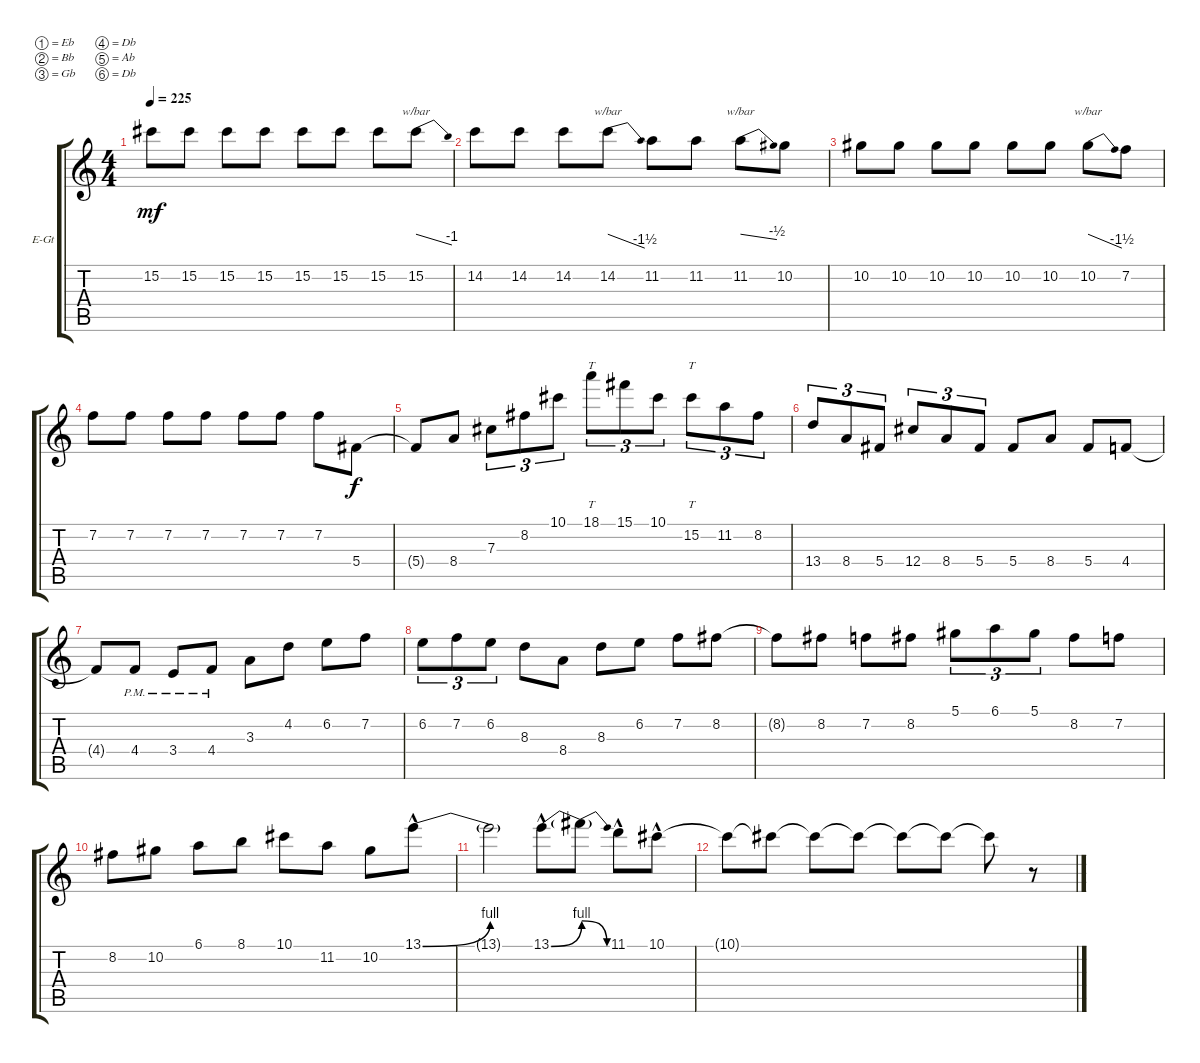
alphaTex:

\bracketExtendMode groupsimilarinstruments
\firstSystemTrackNameOrientation horizontal
\otherSystemsTrackNameOrientation horizontal
\track ("solo" "E-Gt") {instrument distortionguitar}
\staff {score tabs}
\tuning (Eb4 Bb3 Gb3 Db3 Ab2 Db2)
\ts (4 4)
\tempo 225
\clef g2
\ks c
15.2.8{dy mf} 15.2.8 15.2.8 15.2.8 15.2.8 15.2.8 15.2.8 15.2.8{tbe (dive default 0 0 60 -4)} |
14.2.8 14.2.8 14.2.8 14.2.8{tbe (dive default 0 0 60 -6)} 11.2.8 11.2.8 11.2.8{tbe (dive default 0 0 60 -2)} 10.2.8 |
10.2.8 10.2.8 10.2.8 10.2.8 10.2.8 10.2.8 10.2.8{tbe (dive default 0 0 60 -6)} 7.2.8 |
7.2.8 7.2.8 7.2.8 7.2.8 7.2.8 7.2.8 7.2.8 5.4.8{dy f} |
5.4{t}.8 8.4.8 7.3.8{tu (3 2)} 8.2.8{tu (3 2)} 10.1.8{tu (3 2)} 18.1.8{tt tu (3 2)} 15.1.8{tu (3 2)} 10.1.8{tu (3 2)} 15.2.8{tt tu (3 2)} 11.2.8{tu (3 2)} 8.2.8{tu (3 2)} |
13.4.8{tu (3 2)} 8.4.8{tu (3 2)} 5.4.8{tu (3 2)} 12.4.8{tu (3 2)} 8.4.8{tu (3 2)} 5.4.8{tu (3 2)} 5.4.8 8.4.8 5.4.8 4.4.8 |
4.4{t}.8 4.4{pm}.8 3.4{pm}.8 4.4{pm}.8 3.3.8 4.2.8 6.2.8 7.2.8 |
6.2.8{tu (3 2)} 7.2.8{tu (3 2)} 6.2.8{tu (3 2)} 8.3.8 8.4.8 8.3.8 6.2.8 7.2.8 8.2.8 |
8.2{t}.8 8.2.8 7.2.8 8.2.8 5.1.8{tu (3 2)} 6.1.8{tu (3 2)} 5.1.8{tu (3 2)} 8.2.8 7.2.8 |
8.2.8 10.2.8 6.1.8 8.1.8 10.1.8 11.2.8 10.2.8 13.1{be (bend 0 0 15 4) hac}.8 |
13.1{be (hold 0 0 60 0) t}.2 13.1{be (bend 0 0 15 4) hac}.8 13.1{be (release 0 4 15 0) t}.8 11.1{hac}.8 10.1{hac}.8 |
10.1{t}.8 10.1{t}.8 10.1{t}.8 10.1{t}.8 10.1{t}.8 10.1{t}.8 10.1{t}.8 r.8
